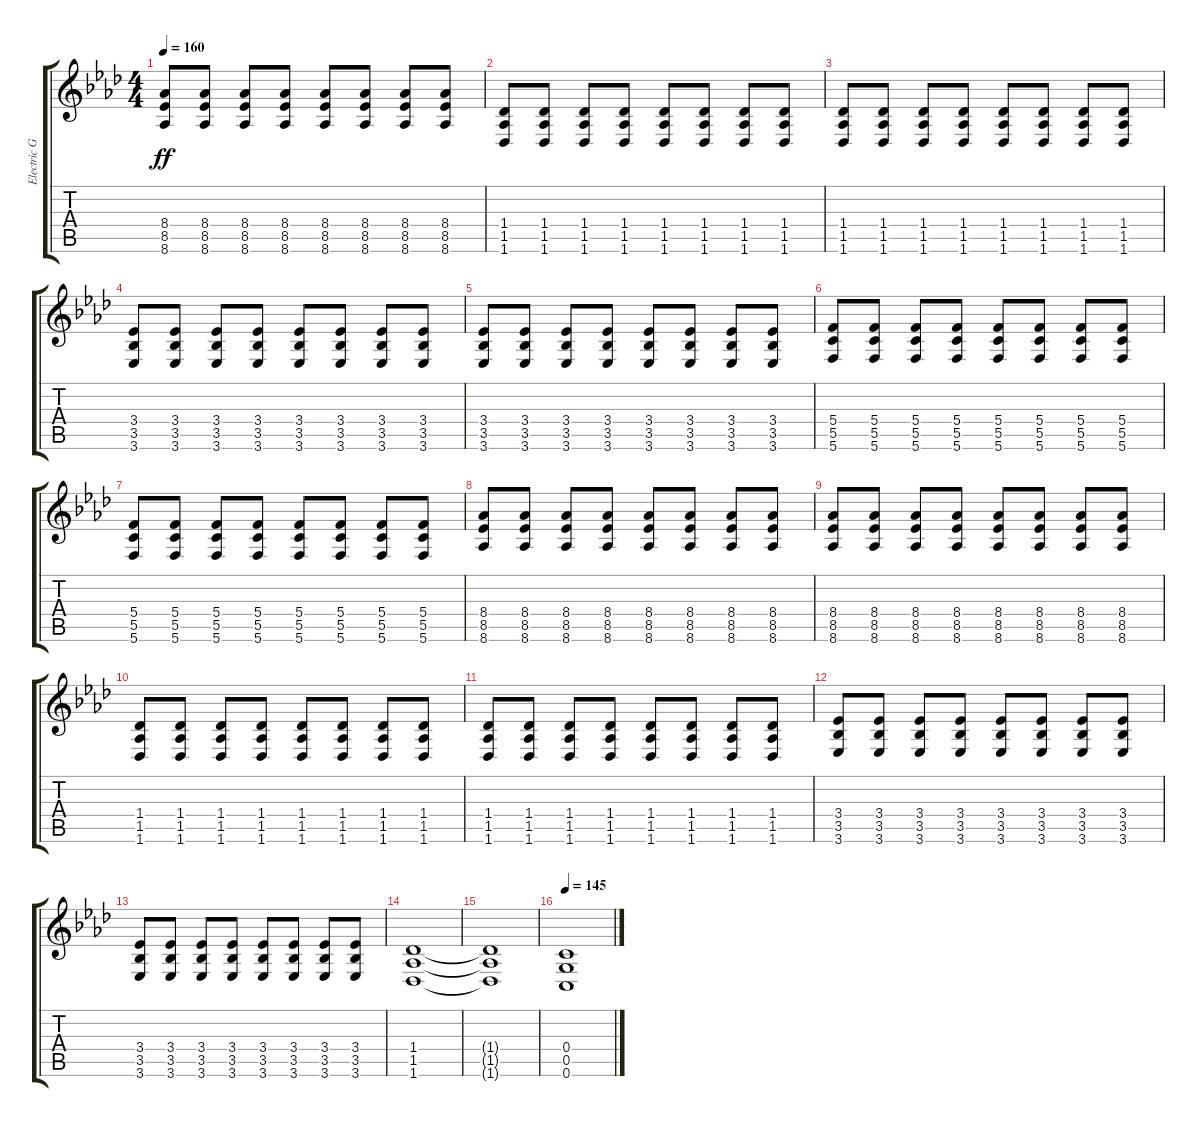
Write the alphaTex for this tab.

\track ("Electric Guitar 2" "Electric G") {instrument overdrivenguitar}
\staff {score tabs}
\tuning (D4 A3 F3 C3 G2 C2) {hide}
\ts (4 4)
\tempo 160
\clef g2
\ks fminor
(8.4 8.5 8.6).8{dy ff} (8.4 8.5 8.6).8 (8.4 8.5 8.6).8 (8.4 8.5 8.6).8 (8.4 8.5 8.6).8 (8.4 8.5 8.6).8 (8.4 8.5 8.6).8 (8.4 8.5 8.6).8 |
(1.4 1.5 1.6).8 (1.4 1.5 1.6).8 (1.4 1.5 1.6).8 (1.4 1.5 1.6).8 (1.4 1.5 1.6).8 (1.4 1.5 1.6).8 (1.4 1.5 1.6).8 (1.4 1.5 1.6).8 |
(1.4 1.5 1.6).8 (1.4 1.5 1.6).8 (1.4 1.5 1.6).8 (1.4 1.5 1.6).8 (1.4 1.5 1.6).8 (1.4 1.5 1.6).8 (1.4 1.5 1.6).8 (1.4 1.5 1.6).8 |
(3.4 3.5 3.6).8 (3.4 3.5 3.6).8 (3.4 3.5 3.6).8 (3.4 3.5 3.6).8 (3.4 3.5 3.6).8 (3.4 3.5 3.6).8 (3.4 3.5 3.6).8 (3.4 3.5 3.6).8 |
(3.4 3.5 3.6).8 (3.4 3.5 3.6).8 (3.4 3.5 3.6).8 (3.4 3.5 3.6).8 (3.4 3.5 3.6).8 (3.4 3.5 3.6).8 (3.4 3.5 3.6).8 (3.4 3.5 3.6).8 |
(5.4 5.5 5.6).8 (5.4 5.5 5.6).8 (5.4 5.5 5.6).8 (5.4 5.5 5.6).8 (5.4 5.5 5.6).8 (5.4 5.5 5.6).8 (5.4 5.5 5.6).8 (5.4 5.5 5.6).8 |
(5.4 5.5 5.6).8 (5.4 5.5 5.6).8 (5.4 5.5 5.6).8 (5.4 5.5 5.6).8 (5.4 5.5 5.6).8 (5.4 5.5 5.6).8 (5.4 5.5 5.6).8 (5.4 5.5 5.6).8 |
(8.4 8.5 8.6).8 (8.4 8.5 8.6).8 (8.4 8.5 8.6).8 (8.4 8.5 8.6).8 (8.4 8.5 8.6).8 (8.4 8.5 8.6).8 (8.4 8.5 8.6).8 (8.4 8.5 8.6).8 |
(8.4 8.5 8.6).8 (8.4 8.5 8.6).8 (8.4 8.5 8.6).8 (8.4 8.5 8.6).8 (8.4 8.5 8.6).8 (8.4 8.5 8.6).8 (8.4 8.5 8.6).8 (8.4 8.5 8.6).8 |
(1.4 1.5 1.6).8 (1.4 1.5 1.6).8 (1.4 1.5 1.6).8 (1.4 1.5 1.6).8 (1.4 1.5 1.6).8 (1.4 1.5 1.6).8 (1.4 1.5 1.6).8 (1.4 1.5 1.6).8 |
(1.4 1.5 1.6).8 (1.4 1.5 1.6).8 (1.4 1.5 1.6).8 (1.4 1.5 1.6).8 (1.4 1.5 1.6).8 (1.4 1.5 1.6).8 (1.4 1.5 1.6).8 (1.4 1.5 1.6).8 |
(3.4 3.5 3.6).8 (3.4 3.5 3.6).8 (3.4 3.5 3.6).8 (3.4 3.5 3.6).8 (3.4 3.5 3.6).8 (3.4 3.5 3.6).8 (3.4 3.5 3.6).8 (3.4 3.5 3.6).8 |
(3.4 3.5 3.6).8 (3.4 3.5 3.6).8 (3.4 3.5 3.6).8 (3.4 3.5 3.6).8 (3.4 3.5 3.6).8 (3.4 3.5 3.6).8 (3.4 3.5 3.6).8 (3.4 3.5 3.6).8 |
(1.4 1.5 1.6).1 |
(1.4{t} 1.5{t} 1.6{t}).1 |
\tempo 145
(0.4 0.5 0.6).1
